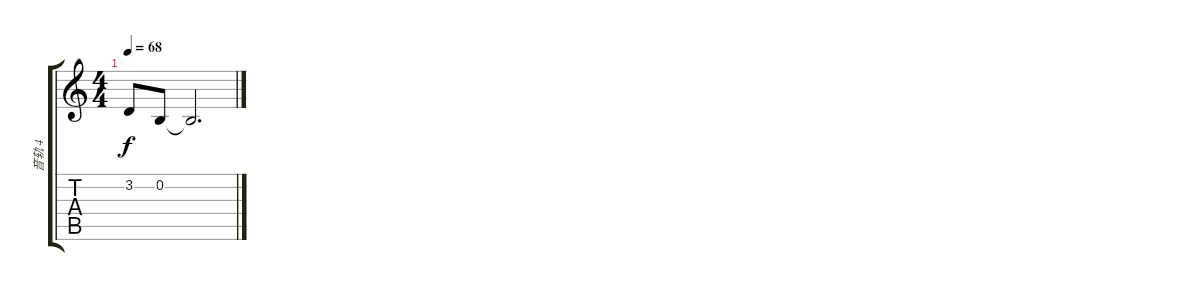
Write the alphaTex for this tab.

\track ("音轨 4" "音轨 4") {instrument voiceoohs}
\staff {score tabs}
\tuning (E4 B3 G3 D3 A2 E2) {hide}
\ts (4 4)
\tempo 68
\clef g2
\ks c
3.2.8{dy f} 0.2.8 0.2{t}.2{d}
